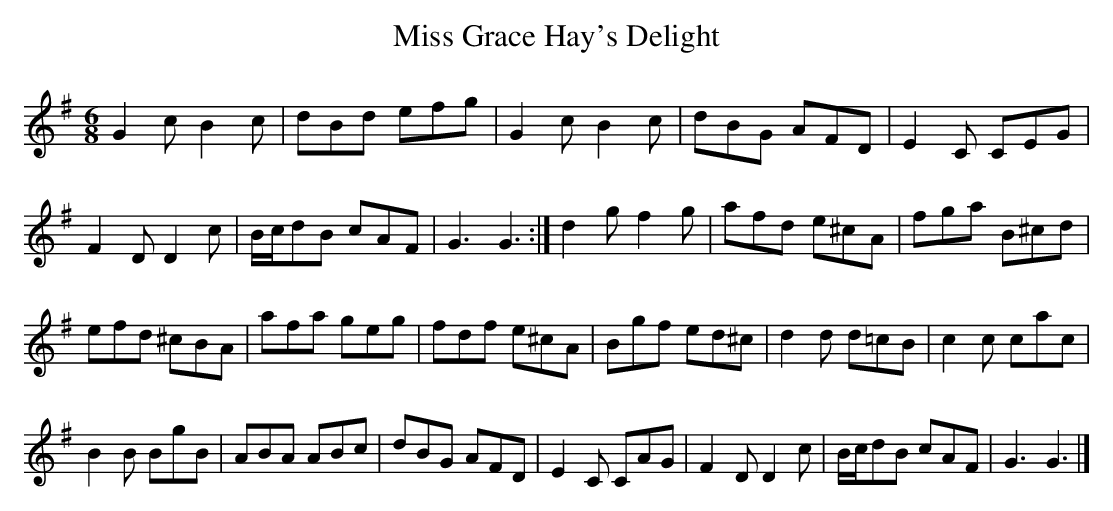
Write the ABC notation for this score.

X:1
T:Miss Grace Hay's Delight
M:6/8
L:1/8
K:G
G2 c B2 c|dBd efg|G2 c B2 c|dBG AFD|E2 C CEG|
F2 D D2 c|B/c/dB cAF|G3 G3:|d2 g f2 g|afd e^cA|fga B^cd|
efd ^cBA|afa geg|fdf e^cA|Bgf ed^c|d2 d d=cB|c2 c cac|
B2 B BgB|ABA ABc|dBG AFD|E2C CAG|F2 D D2 c|B/c/dB cAF|G3 G3|]
